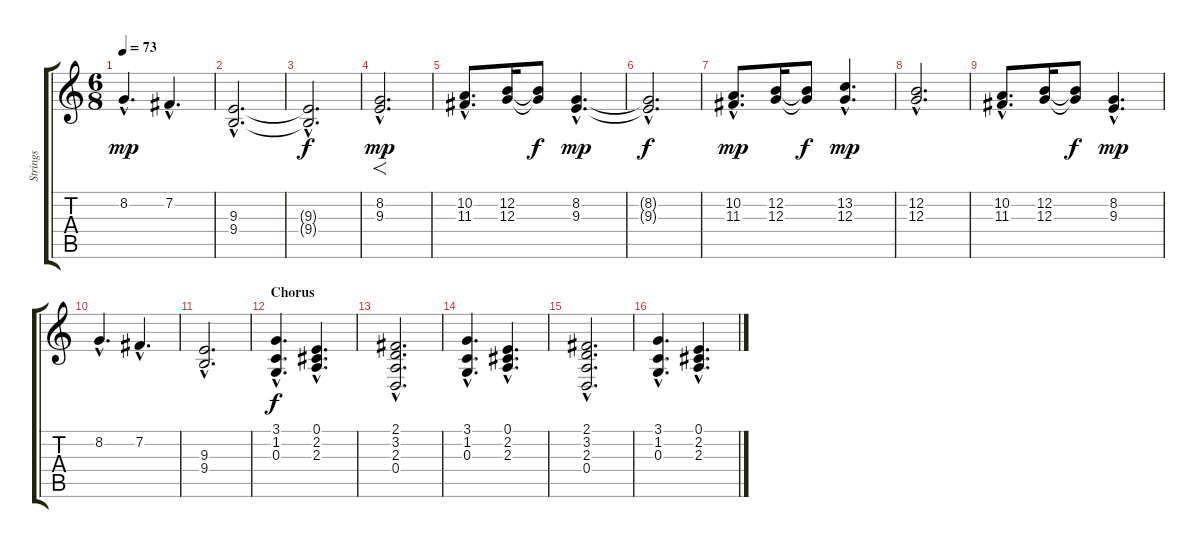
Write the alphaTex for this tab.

\track ("Strings" "Strings") {instrument stringensemble1}
\staff {score tabs}
\tuning (E4 B3 G3 D3 A2 E2) {hide}
\ts (6 8)
\tempo 73
\clef g2
\ks c
8.2{hac}.4{d dy mp} 7.2{hac}.4{d} |
(9.3{hac} 9.4{hac}).2{d} |
(9.3{hac t} 9.4{hac t}).2{d dy f} |
(8.2{hac} 9.3{hac}).2{f d dy mp} |
(10.2{hac} 11.3{hac}).8{d} (12.2 12.3).16 (12.2{t} 12.3{t}).8{dy f} (8.2{hac} 9.3{hac}).4{d dy mp} |
(8.2{hac t} 9.3{hac t}).2{d dy f} |
(10.2{hac} 11.3{hac}).8{d dy mp} (12.2 12.3).16 (12.2{t} 12.3{t}).8{dy f} (13.2{hac} 12.3{hac}).4{d dy mp} |
(12.2{hac} 12.3{hac}).2{d} |
(10.2{hac} 11.3{hac}).8{d} (12.2 12.3).16 (12.2{t} 12.3{t}).8{dy f} (8.2{hac} 9.3{hac}).4{d dy mp} |
8.2{hac}.4{d} 7.2{hac}.4{d} |
(9.3{hac} 9.4{hac}).2{d} |
\section ("" "Chorus")
(3.1{hac} 1.2{hac} 0.3{hac}).4{d dy f} (0.1{hac} 2.2{hac} 2.3{hac}).4{d} |
(2.1{hac} 3.2{hac} 2.3{hac} 0.4{hac}).2{d} |
(3.1{hac} 1.2{hac} 0.3{hac}).4{d} (0.1{hac} 2.2{hac} 2.3{hac}).4{d} |
(2.1{hac} 3.2{hac} 2.3{hac} 0.4{hac}).2{d} |
(3.1{hac} 1.2{hac} 0.3{hac}).4{d} (0.1{hac} 2.2{hac} 2.3{hac}).4{d}
